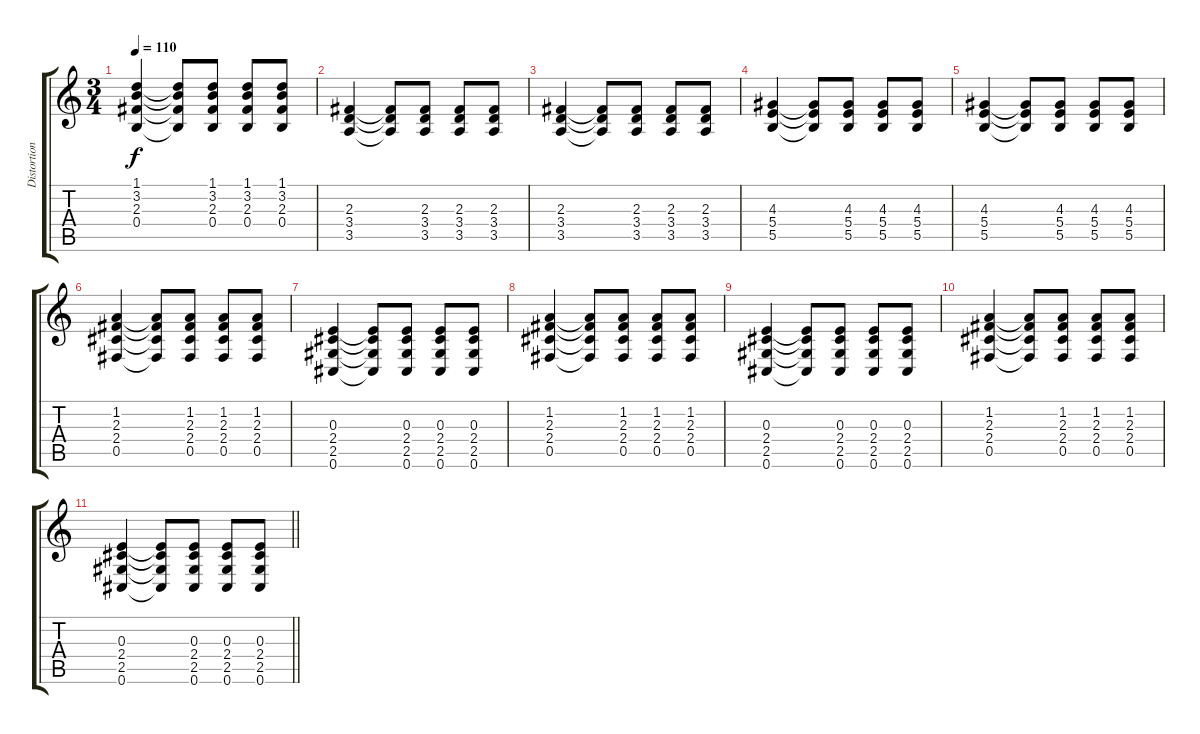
\track ("Distortion" "Distortion") {instrument distortionguitar}
\staff {score tabs}
\tuning (Db4 Ab3 E3 B2 Gb2 Db2) {hide}
\ts (3 4)
\tempo 110
\clef g2
\ks c
(1.1 3.2 2.3 0.4).4{dy f} (1.1{t} 3.2{t} 2.3{t} 0.4{t}).8 (1.1 3.2 2.3 0.4).8 (1.1 3.2 2.3 0.4).8 (1.1 3.2 2.3 0.4).8 |
(2.3 3.4 3.5).4 (2.3{t} 3.4{t} 3.5{t}).8 (2.3 3.4 3.5).8 (2.3 3.4 3.5).8 (2.3 3.4 3.5).8 |
(2.3 3.4 3.5).4 (2.3{t} 3.4{t} 3.5{t}).8 (2.3 3.4 3.5).8 (2.3 3.4 3.5).8 (2.3 3.4 3.5).8 |
(4.3 5.4 5.5).4 (4.3{t} 5.4{t} 5.5{t}).8 (4.3 5.4 5.5).8 (4.3 5.4 5.5).8 (4.3 5.4 5.5).8 |
(4.3 5.4 5.5).4 (4.3{t} 5.4{t} 5.5{t}).8 (4.3 5.4 5.5).8 (4.3 5.4 5.5).8 (4.3 5.4 5.5).8 |
(1.2 2.3 2.4 0.5).4 (1.2{t} 2.3{t} 2.4{t} 0.5{t}).8 (1.2 2.3 2.4 0.5).8 (1.2 2.3 2.4 0.5).8 (1.2 2.3 2.4 0.5).8 |
(0.3 2.4 2.5 0.6).4 (0.3{t} 2.4{t} 2.5{t} 0.6{t}).8 (0.3 2.4 2.5 0.6).8 (0.3 2.4 2.5 0.6).8 (0.3 2.4 2.5 0.6).8 |
(1.2 2.3 2.4 0.5).4 (1.2{t} 2.3{t} 2.4{t} 0.5{t}).8 (1.2 2.3 2.4 0.5).8 (1.2 2.3 2.4 0.5).8 (1.2 2.3 2.4 0.5).8 |
(0.3 2.4 2.5 0.6).4 (0.3{t} 2.4{t} 2.5{t} 0.6{t}).8 (0.3 2.4 2.5 0.6).8 (0.3 2.4 2.5 0.6).8 (0.3 2.4 2.5 0.6).8 |
(1.2 2.3 2.4 0.5).4 (1.2{t} 2.3{t} 2.4{t} 0.5{t}).8 (1.2 2.3 2.4 0.5).8 (1.2 2.3 2.4 0.5).8 (1.2 2.3 2.4 0.5).8 |
\barLineRight lightlight
(0.3 2.4 2.5 0.6).4 (0.3{t} 2.4{t} 2.5{t} 0.6{t}).8 (0.3 2.4 2.5 0.6).8 (0.3 2.4 2.5 0.6).8 (0.3 2.4 2.5 0.6).8
